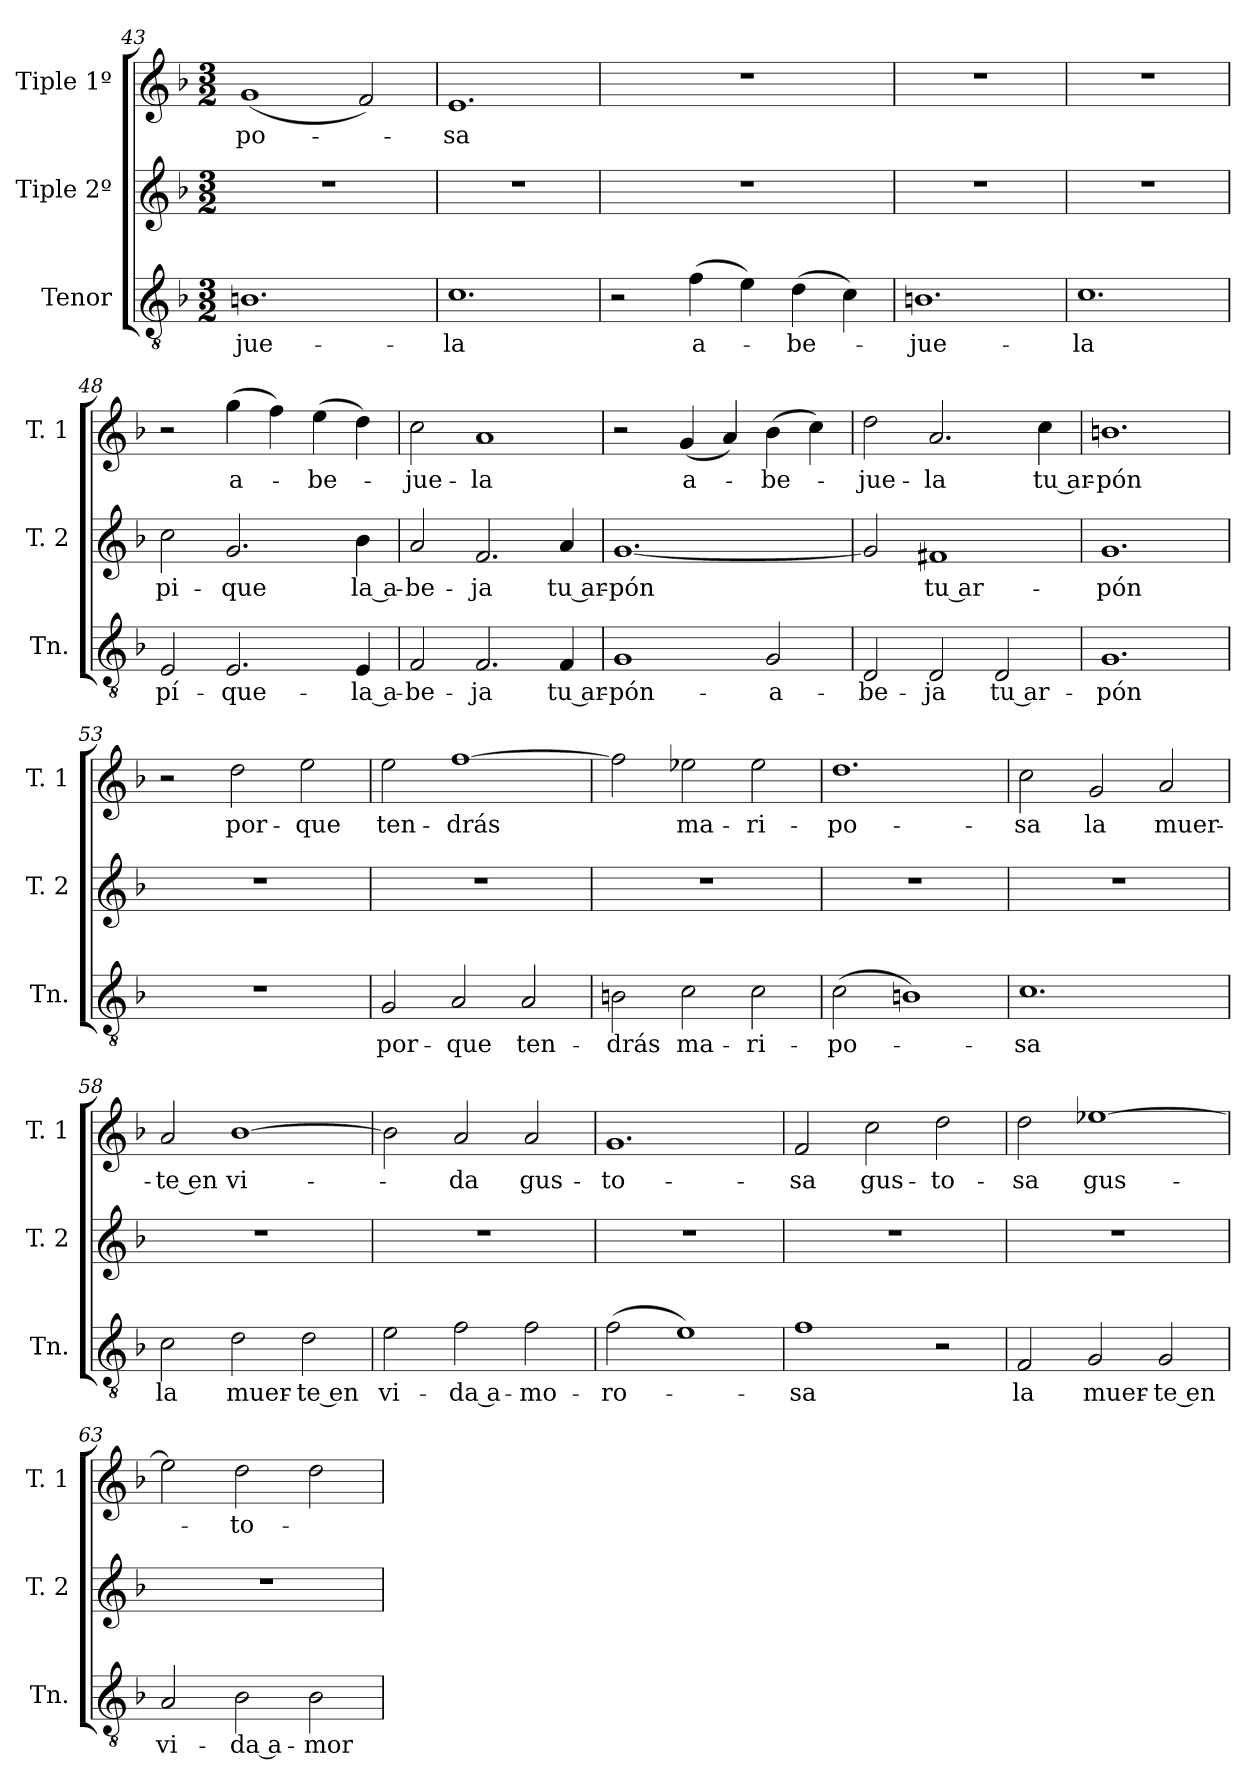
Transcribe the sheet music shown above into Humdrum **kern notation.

**kern	**text	**kern	**text	**kern	**text
*part3	*part3	*part2	*part2	*part1	*part1
*staff3	*staff3	*staff2	*staff2	*staff1	*staff1
*I"Tenor	*	*I"Tiple 2º	*	*I"Tiple 1º	*
*I'Tn.	*	*I'T. 2	*	*I'T. 1	*
*clefGv2	*	*clefG2	*	*clefG2	*
*k[b-]	*	*k[b-]	*	*k[b-]	*
*M3/2	*	*M3/2	*	*M3/2	*
=43	=43	=43	=43	=43	=43
1.Bn	-jue-	1.r	.	(1g	-po-
.	.	.	.	2f)	.
=44	=44	=44	=44	=44	=44
1.c	-la	1.r	.	1.e	-sa
=45	=45	=45	=45	=45	=45
2r	.	1.r	.	1.r	.
(4f	a-	.	.	.	.
4e)	.	.	.	.	.
(4d	-be-	.	.	.	.
4c)	.	.	.	.	.
=46	=46	=46	=46	=46	=46
1.Bn	-jue-	1.r	.	1.r	.
=47	=47	=47	=47	=47	=47
1.c	-la	1.r	.	1.r	.
=48	=48	=48	=48	=48	=48
2E	pí-	2cc	pi-	2r	.
2.E	-que-	2.g	-que	(4gg	a-
.	.	.	.	4ff)	.
.	.	.	.	(4ee	-be-
4E	la a-	4b-	la a-	4dd)	.
=49	=49	=49	=49	=49	=49
2F	-be-	2a	-be-	2cc	-jue-
2.F	-ja	2.f	-ja	1a	-la
4F	tu ar-	4a	tu ar-	.	.
=50	=50	=50	=50	=50	=50
1G	-pón-	[1.g	-pón	2r	.
.	.	.	.	(4g	a-
.	.	.	.	4a)	.
2G	-a-	.	.	(4b-	-be-
.	.	.	.	4cc)	.
=51	=51	=51	=51	=51	=51
2D	-be-	2g]	.	2dd	-jue-
2D	-ja	1f#X	tu ar-	2.a	-la
2D	tu ar-	.	.	.	.
.	.	.	.	4cc	tu ar-
=52	=52	=52	=52	=52	=52
1.G	-pón	1.g	-pón	1.bn	-pón
=53	=53	=53	=53	=53	=53
1.r	.	1.r	.	2r	.
.	.	.	.	2dd	por-
.	.	.	.	2ee	-que
=54	=54	=54	=54	=54	=54
2G	por-	1.r	.	2ee	ten-
2A	-que	.	.	[1ff	-drás
2A	ten-	.	.	.	.
=55	=55	=55	=55	=55	=55
2Bn	-drás	1.r	.	2ff]	.
2c	ma-	.	.	2ee-X	ma-
2c	-ri-	.	.	2ee-	-ri-
=56	=56	=56	=56	=56	=56
(2c	-po-	1.r	.	1.dd	-po-
1Bn)	.	.	.	.	.
=57	=57	=57	=57	=57	=57
1.c	-sa	1.r	.	2cc	-sa
.	.	.	.	2g	la
.	.	.	.	2a	muer-
=58	=58	=58	=58	=58	=58
2c	la	1.r	.	2a	-te en
2d	muer-	.	.	[1b-	vi-
2d	-te en	.	.	.	.
=59	=59	=59	=59	=59	=59
2e	vi-	1.r	.	2b-]	.
2f	da a-	.	.	2a	-da
2f	-mo-	.	.	2a	gus-
=60	=60	=60	=60	=60	=60
(2f	-ro-	1.r	.	1.g	-to-
1e)	.	.	.	.	.
=61	=61	=61	=61	=61	=61
1f	-sa	1.r	.	2f	-sa
.	.	.	.	2cc	gus-
2r	.	.	.	2dd	-to-
=62	=62	=62	=62	=62	=62
2F	la	1.r	.	2dd	-sa
2G	muer-	.	.	[1ee-X	gus-
2G	-te en	.	.	.	.
=63	=63	=63	=63	=63	=63
2A	vi-	1.r	.	2ee-]	.
2B-	da a-	.	.	2dd	-to-
2B-	-mor-	.	.	2dd	.
=	=	=	=	=	=
*-	*-	*-	*-	*-	*-
